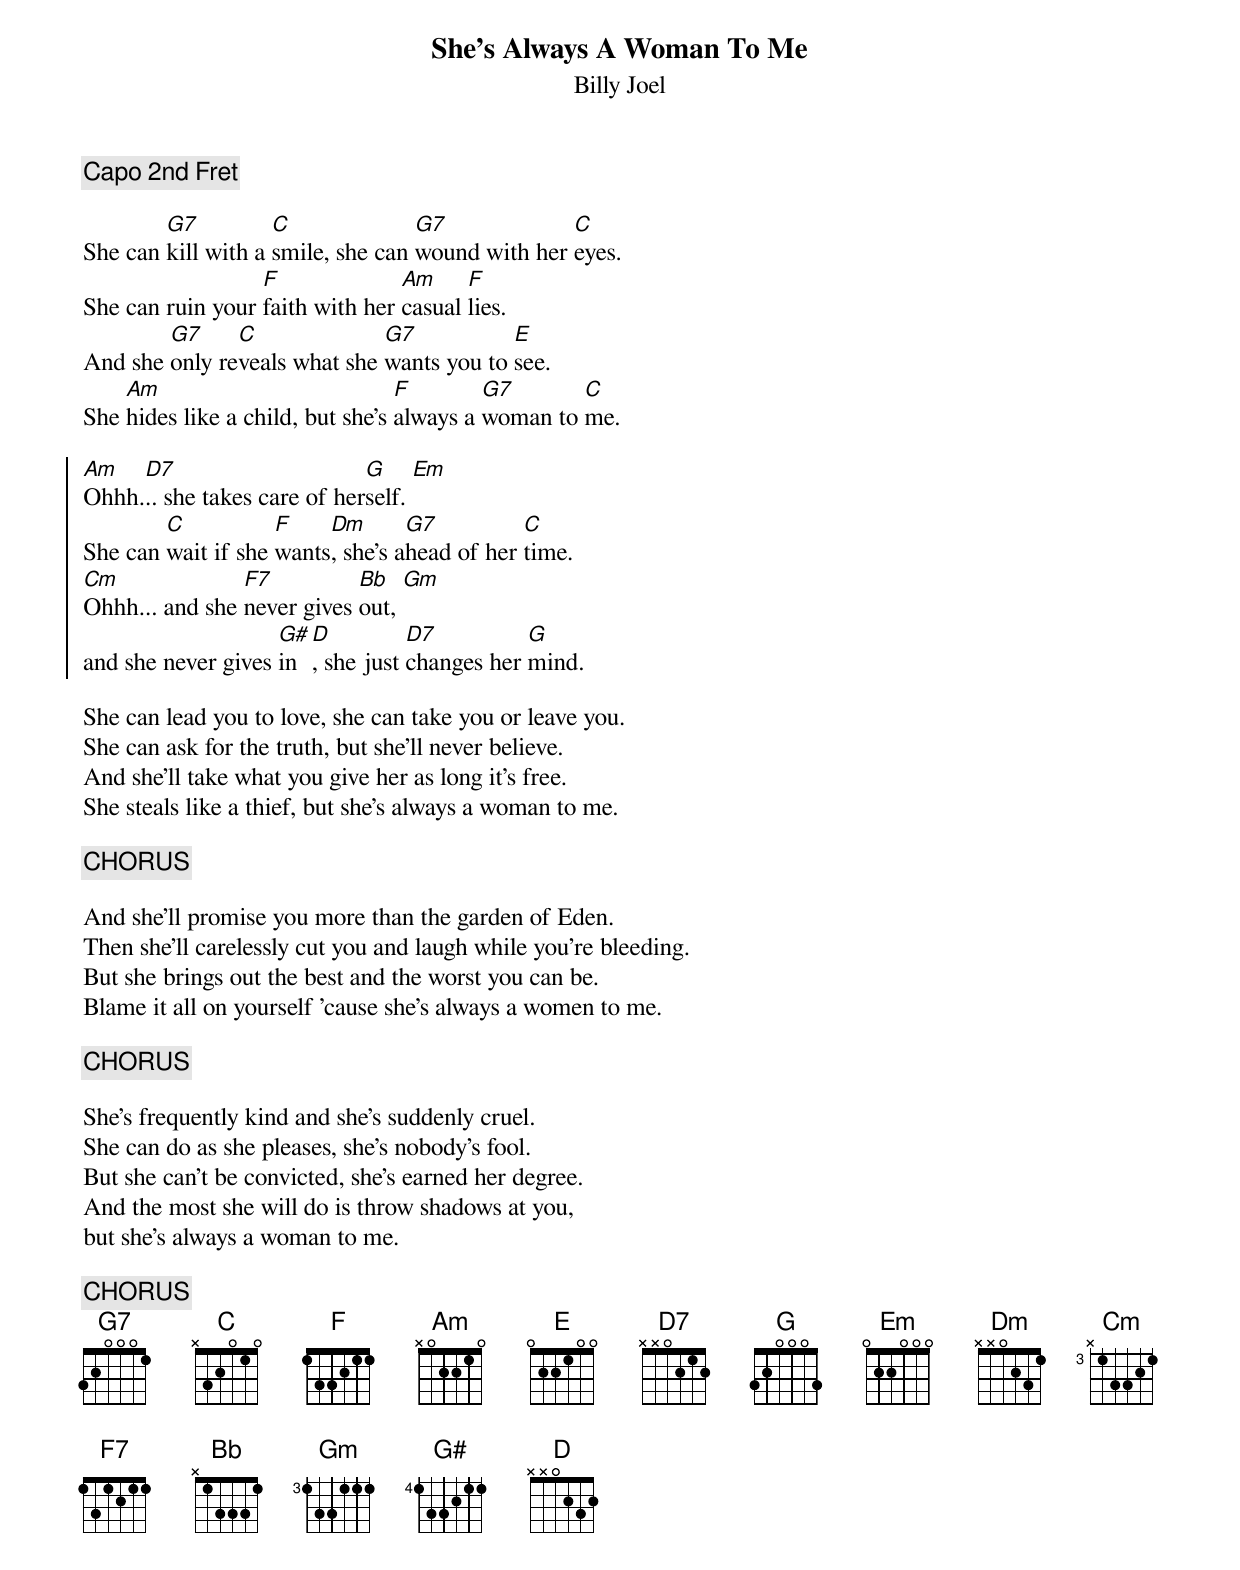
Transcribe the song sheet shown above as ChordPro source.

{t: She's Always A Woman To Me}
{st: Billy Joel}

{c: Capo 2nd Fret}

She can [G7]kill with a [C]smile, she can [G7]wound with her [C]eyes.
She can ruin your [F]faith with her [Am]casual [F]lies.
And she [G7]only re[C]veals what she [G7]wants you to [E]see.
She [Am]hides like a child, but she's [F]always a [G7]woman to [C]me.

{soc}
[Am]Ohhh.[D7].. she takes care of her[G]self. [Em]
She can [C]wait if she [F]wants[Dm], she's a[G7]head of her [C]time.
[Cm]Ohhh... and she [F7]never gives [Bb]out, [Gm]
and she never gives [G#]in[D], she just [D7]changes her [G]mind.
{eoc}

She can lead you to love, she can take you or leave you.
She can ask for the truth, but she'll never believe.
And she'll take what you give her as long it's free.
She steals like a thief, but she's always a woman to me.

{c: CHORUS}

And she'll promise you more than the garden of Eden.
Then she'll carelessly cut you and laugh while you're bleeding.
But she brings out the best and the worst you can be.
Blame it all on yourself 'cause she's always a women to me.

{c: CHORUS}

She's frequently kind and she's suddenly cruel.
She can do as she pleases, she's nobody's fool.
But she can't be convicted, she's earned her degree.
And the most she will do is throw shadows at you,
but she's always a woman to me.

{c: CHORUS}
